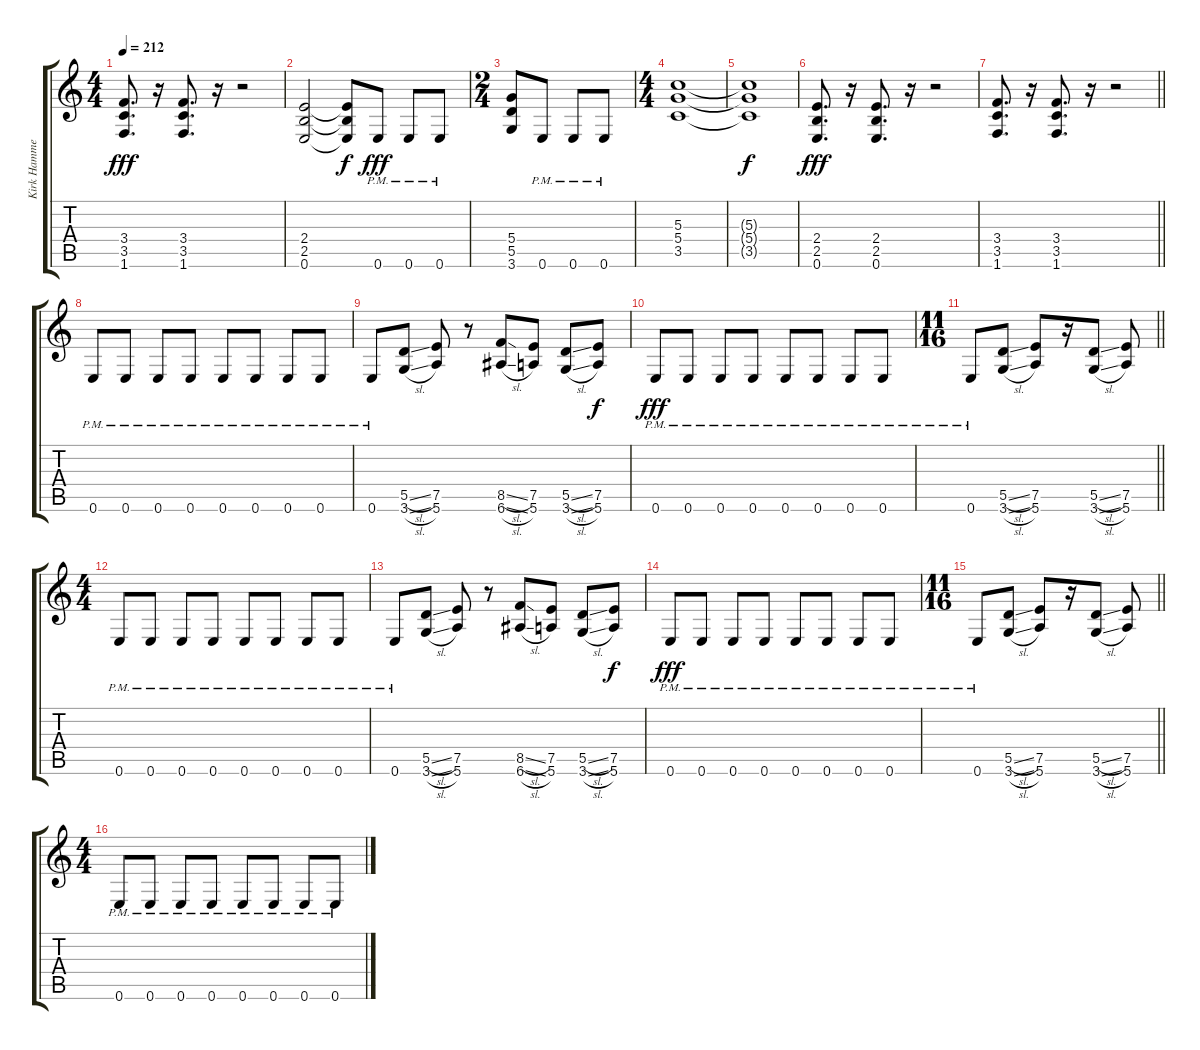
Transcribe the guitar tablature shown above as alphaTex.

\track ("Kirk Hammett" "Kirk Hamme") {instrument distortionguitar}
\staff {score tabs}
\tuning (E4 B3 G3 D3 A2 E2) {hide}
\ts (4 4)
\tempo 212
\clef g2
\ks c
(3.4 3.5 1.6).8{d dy fff} r.16 (3.4 3.5 1.6).8{d} r.16 r.2 |
(2.4 2.5 0.6).2 (2.4{t} 2.5{t} 0.6{t}).8{dy f} 0.6{pm}.8{dy fff} 0.6{pm}.8 0.6{pm}.8 |
\ts (2 4)
(5.4 5.5 3.6).8 0.6{pm}.8 0.6{pm}.8 0.6{pm}.8 |
\ts (4 4)
(5.3 5.4 3.5).1 |
(5.3{t} 5.4{t} 3.5{t}).1{dy f} |
(2.4 2.5 0.6).8{d dy fff} r.16 (2.4 2.5 0.6).8{d} r.16 r.2 |
\barLineRight lightlight
(3.4 3.5 1.6).8{d} r.16 (3.4 3.5 1.6).8{d} r.16 r.2 |
0.6{pm}.8 0.6{pm}.8 0.6{pm}.8 0.6{pm}.8 0.6{pm}.8 0.6{pm}.8 0.6{pm}.8 0.6{pm}.8 |
0.6{pm}.8 (5.5{sl} 3.6{sl}).8 (7.5 5.6).8 r.8 (8.5{sl} 6.6{sl}).8 (7.5 5.6).8 (5.5{sl} 3.6{sl}).8 (7.5 5.6).8{dy f} |
0.6{pm}.8{dy fff} 0.6{pm}.8 0.6{pm}.8 0.6{pm}.8 0.6{pm}.8 0.6{pm}.8 0.6{pm}.8 0.6{pm}.8 |
\ts (11 16)
\barLineRight lightlight
0.6{pm}.8 (5.5{sl} 3.6{sl}).8 (7.5 5.6).8 r.16 (5.5{sl} 3.6{sl}).8 (7.5 5.6).8 |
\ts (4 4)
0.6{pm}.8 0.6{pm}.8 0.6{pm}.8 0.6{pm}.8 0.6{pm}.8 0.6{pm}.8 0.6{pm}.8 0.6{pm}.8 |
0.6{pm}.8 (5.5{sl} 3.6{sl}).8 (7.5 5.6).8 r.8 (8.5{sl} 6.6{sl}).8 (7.5 5.6).8 (5.5{sl} 3.6{sl}).8 (7.5 5.6).8{dy f} |
0.6{pm}.8{dy fff} 0.6{pm}.8 0.6{pm}.8 0.6{pm}.8 0.6{pm}.8 0.6{pm}.8 0.6{pm}.8 0.6{pm}.8 |
\ts (11 16)
\barLineRight lightlight
0.6{pm}.8 (5.5{sl} 3.6{sl}).8 (7.5 5.6).8 r.16 (5.5{sl} 3.6{sl}).8 (7.5 5.6).8 |
\ts (4 4)
0.6{pm}.8 0.6{pm}.8 0.6{pm}.8 0.6{pm}.8 0.6{pm}.8 0.6{pm}.8 0.6{pm}.8 0.6{pm}.8
